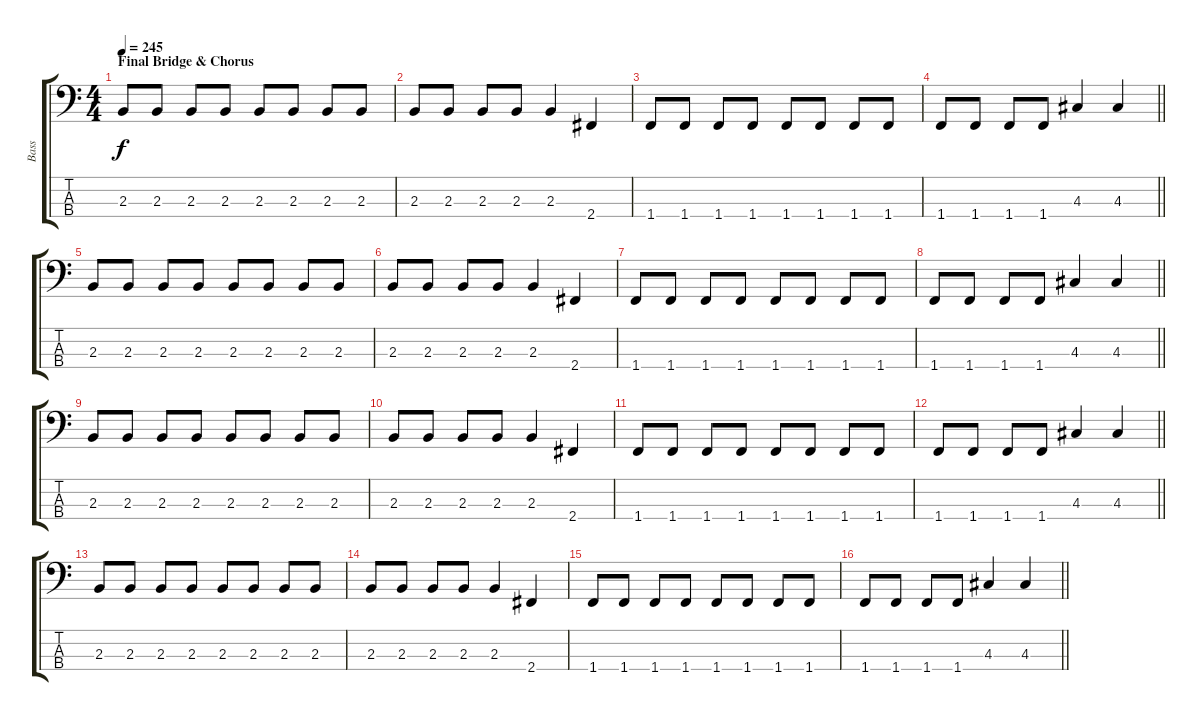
\track ("Bass" "Bass") {instrument electricbasspick}
\staff {score tabs}
\tuning (G2 D2 A1 E1) {hide}
\ts (4 4)
\section ("" "Final Bridge & Chorus")
\tempo 245
\clef f4
\ks c
2.3.8{dy f} 2.3.8 2.3.8 2.3.8 2.3.8 2.3.8 2.3.8 2.3.8 |
2.3.8 2.3.8 2.3.8 2.3.8 2.3.4 2.4.4 |
1.4.8 1.4.8 1.4.8 1.4.8 1.4.8 1.4.8 1.4.8 1.4.8 |
\barLineRight lightlight
1.4.8 1.4.8 1.4.8 1.4.8 4.3.4 4.3.4 |
2.3.8 2.3.8 2.3.8 2.3.8 2.3.8 2.3.8 2.3.8 2.3.8 |
2.3.8 2.3.8 2.3.8 2.3.8 2.3.4 2.4.4 |
1.4.8 1.4.8 1.4.8 1.4.8 1.4.8 1.4.8 1.4.8 1.4.8 |
\barLineRight lightlight
1.4.8 1.4.8 1.4.8 1.4.8 4.3.4 4.3.4 |
2.3.8 2.3.8 2.3.8 2.3.8 2.3.8 2.3.8 2.3.8 2.3.8 |
2.3.8 2.3.8 2.3.8 2.3.8 2.3.4 2.4.4 |
1.4.8 1.4.8 1.4.8 1.4.8 1.4.8 1.4.8 1.4.8 1.4.8 |
\barLineRight lightlight
1.4.8 1.4.8 1.4.8 1.4.8 4.3.4 4.3.4 |
2.3.8 2.3.8 2.3.8 2.3.8 2.3.8 2.3.8 2.3.8 2.3.8 |
2.3.8 2.3.8 2.3.8 2.3.8 2.3.4 2.4.4 |
1.4.8 1.4.8 1.4.8 1.4.8 1.4.8 1.4.8 1.4.8 1.4.8 |
\barLineRight lightlight
1.4.8 1.4.8 1.4.8 1.4.8 4.3.4 4.3.4
